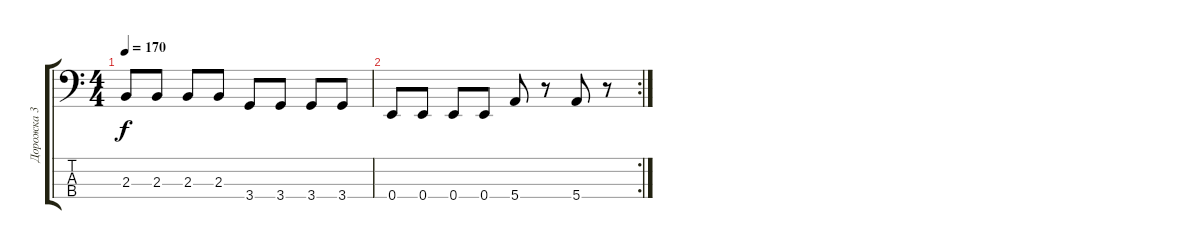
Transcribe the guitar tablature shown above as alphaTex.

\track ("Дорожка 3" "Дорожка 3") {instrument electricbassfinger}
\staff {score tabs}
\tuning (G2 D2 A1 E1) {hide}
\ts (4 4)
\tempo 170
\clef f4
\ks c
2.3.8{dy f} 2.3.8 2.3.8 2.3.8 3.4.8 3.4.8 3.4.8 3.4.8 |
\rc 2
0.4.8 0.4.8 0.4.8 0.4.8 5.4.8 r.8 5.4.8 r.8
